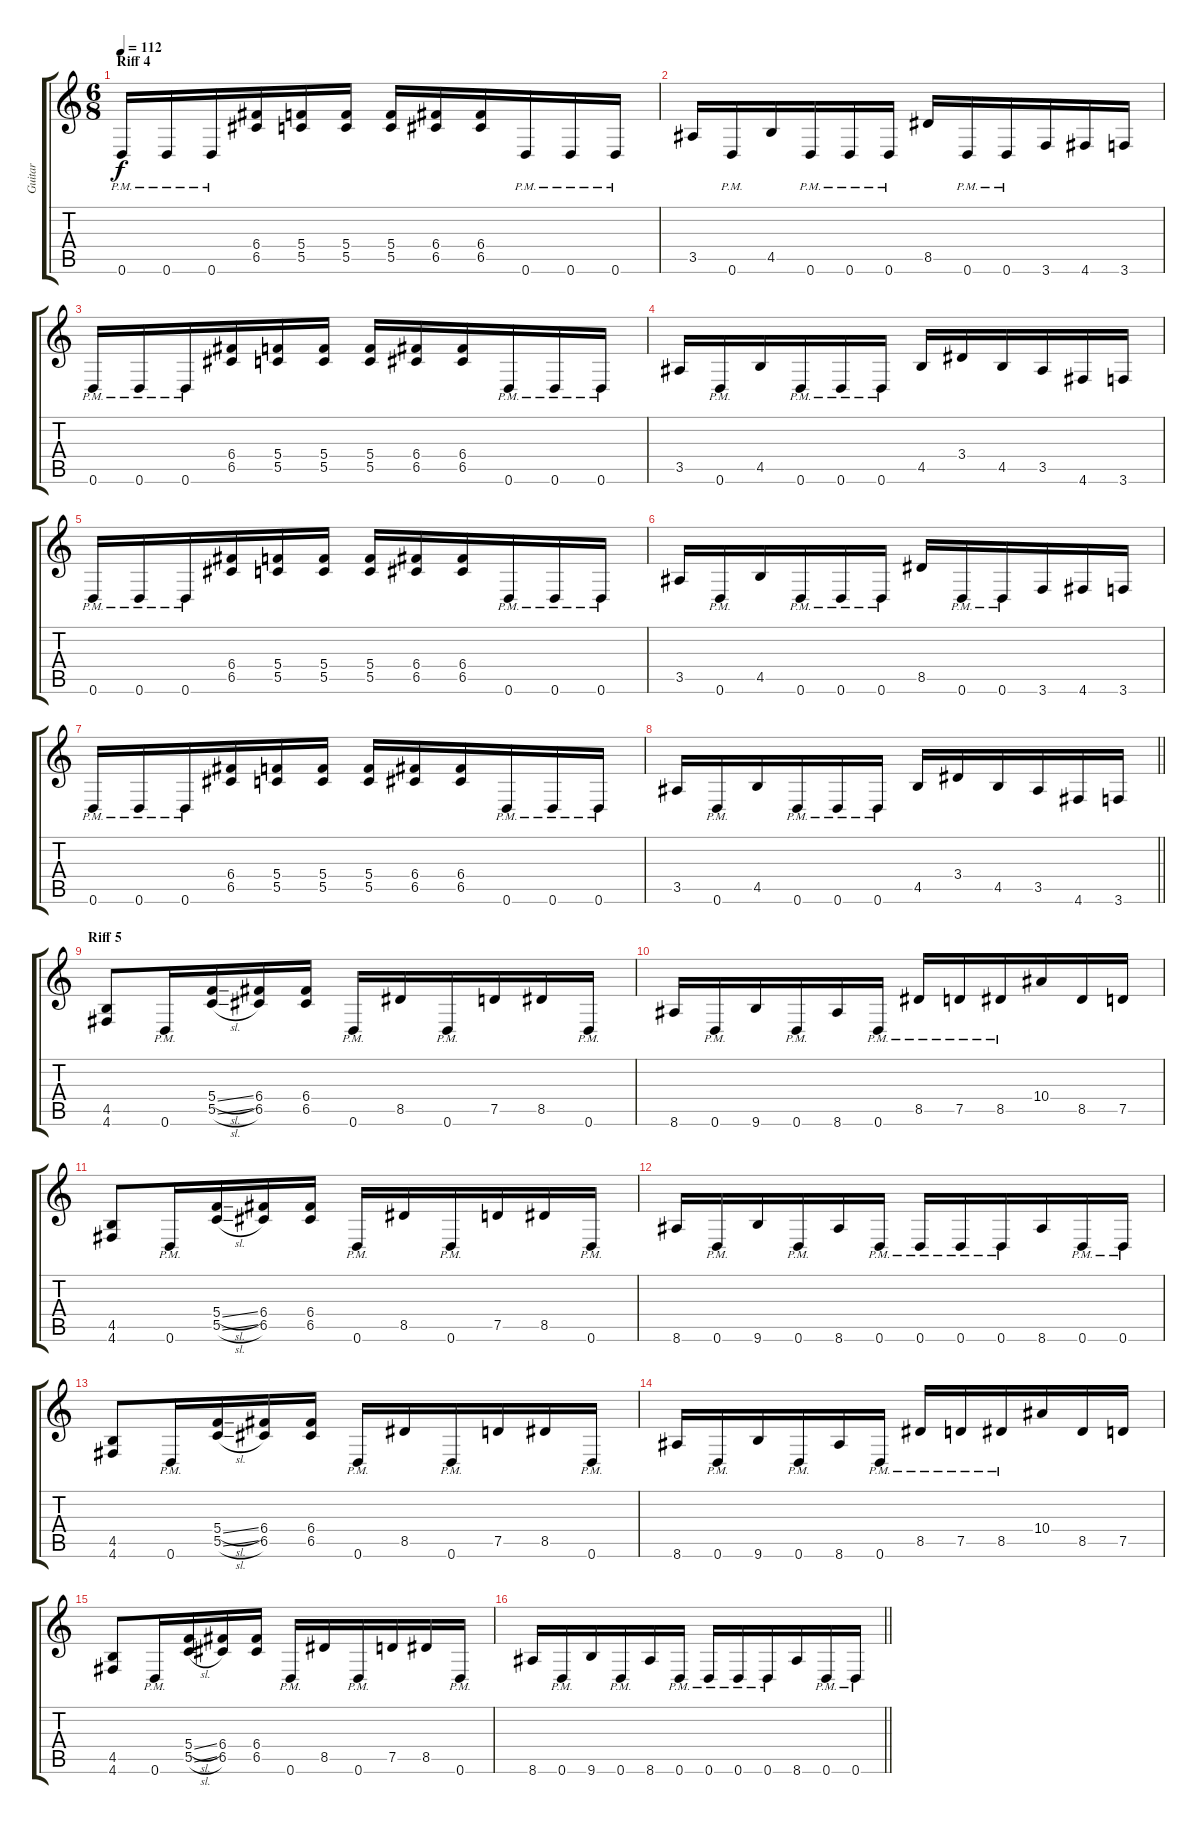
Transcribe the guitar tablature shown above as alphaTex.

\track ("Guitar" "Guitar") {instrument distortionguitar}
\staff {score tabs}
\tuning (D4 A3 F3 C3 G2 D2) {hide}
\ts (6 8)
\section ("" "Riff 4")
\tempo 112
\clef g2
\ks c
0.6{pm}.16{dy f balance 8} 0.6{pm}.16 0.6{pm}.16 (6.4 6.5).16{balance 0} (5.4 5.5).16 (5.4 5.5).16 (5.4 5.5).16 (6.4 6.5).16 (6.4 6.5).16 0.6{pm}.16{balance 8} 0.6{pm}.16 0.6{pm}.16 |
3.5.16 0.6{pm}.16 4.5.16 0.6{pm}.16 0.6{pm}.16 0.6{pm}.16 8.5.16 0.6{pm}.16 0.6{pm}.16 3.6.16 4.6.16 3.6.16 |
0.6{pm}.16 0.6{pm}.16 0.6{pm}.16 (6.4 6.5).16 (5.4 5.5).16 (5.4 5.5).16 (5.4 5.5).16 (6.4 6.5).16 (6.4 6.5).16 0.6{pm}.16 0.6{pm}.16 0.6{pm}.16 |
3.5.16{balance 0} 0.6{pm}.16 4.5.16 0.6{pm}.16 0.6{pm}.16 0.6{pm}.16 4.5.16 3.4.16 4.5.16 3.5.16 4.6.16 3.6.16 |
0.6{pm}.16{balance 8} 0.6{pm}.16 0.6{pm}.16 (6.4 6.5).16 (5.4 5.5).16 (5.4 5.5).16 (5.4 5.5).16 (6.4 6.5).16 (6.4 6.5).16 0.6{pm}.16 0.6{pm}.16 0.6{pm}.16 |
3.5.16 0.6{pm}.16 4.5.16 0.6{pm}.16 0.6{pm}.16 0.6{pm}.16 8.5.16 0.6{pm}.16 0.6{pm}.16 3.6.16 4.6.16 3.6.16 |
0.6{pm}.16 0.6{pm}.16 0.6{pm}.16 (6.4 6.5).16 (5.4 5.5).16 (5.4 5.5).16 (5.4 5.5).16 (6.4 6.5).16 (6.4 6.5).16 0.6{pm}.16 0.6{pm}.16 0.6{pm}.16 |
\barLineRight lightlight
3.5.16{balance 0} 0.6{pm}.16 4.5.16 0.6{pm}.16 0.6{pm}.16 0.6{pm}.16 4.5.16 3.4.16 4.5.16 3.5.16 4.6.16 3.6.16 |
\section ("" "Riff 5")
(4.5 4.6).8{balance 8} 0.6{pm}.16 (5.4{sl} 5.5{sl}).16 (6.4 6.5).16 (6.4 6.5).16 0.6{pm}.16 8.5.16 0.6{pm}.16 7.5.16 8.5.16 0.6{pm}.16 |
8.6.16 0.6{pm}.16 9.6.16 0.6{pm}.16 8.6.16 0.6{pm}.16 8.5{pm}.16 7.5{pm}.16 8.5{pm}.16 10.4.16 8.5.16 7.5.16 |
(4.5 4.6).8 0.6{pm}.16 (5.4{sl} 5.5{sl}).16 (6.4 6.5).16 (6.4 6.5).16 0.6{pm}.16 8.5.16 0.6{pm}.16 7.5.16 8.5.16 0.6{pm}.16 |
8.6.16 0.6{pm}.16 9.6.16 0.6{pm}.16 8.6.16 0.6{pm}.16 0.6{pm}.16 0.6{pm}.16 0.6{pm}.16 8.6.16 0.6{pm}.16 0.6{pm}.16 |
(4.5 4.6).8 0.6{pm}.16 (5.4{sl} 5.5{sl}).16 (6.4 6.5).16 (6.4 6.5).16 0.6{pm}.16 8.5.16 0.6{pm}.16 7.5.16 8.5.16 0.6{pm}.16 |
8.6.16 0.6{pm}.16 9.6.16 0.6{pm}.16 8.6.16 0.6{pm}.16 8.5{pm}.16 7.5{pm}.16 8.5{pm}.16 10.4.16 8.5.16 7.5.16 |
(4.5 4.6).8 0.6{pm}.16 (5.4{sl} 5.5{sl}).16 (6.4 6.5).16 (6.4 6.5).16 0.6{pm}.16 8.5.16 0.6{pm}.16 7.5.16 8.5.16 0.6{pm}.16 |
\barLineRight lightlight
8.6.16 0.6{pm}.16 9.6.16 0.6{pm}.16 8.6.16 0.6{pm}.16 0.6{pm}.16 0.6{pm}.16 0.6{pm}.16 8.6.16 0.6{pm}.16 0.6{pm}.16
